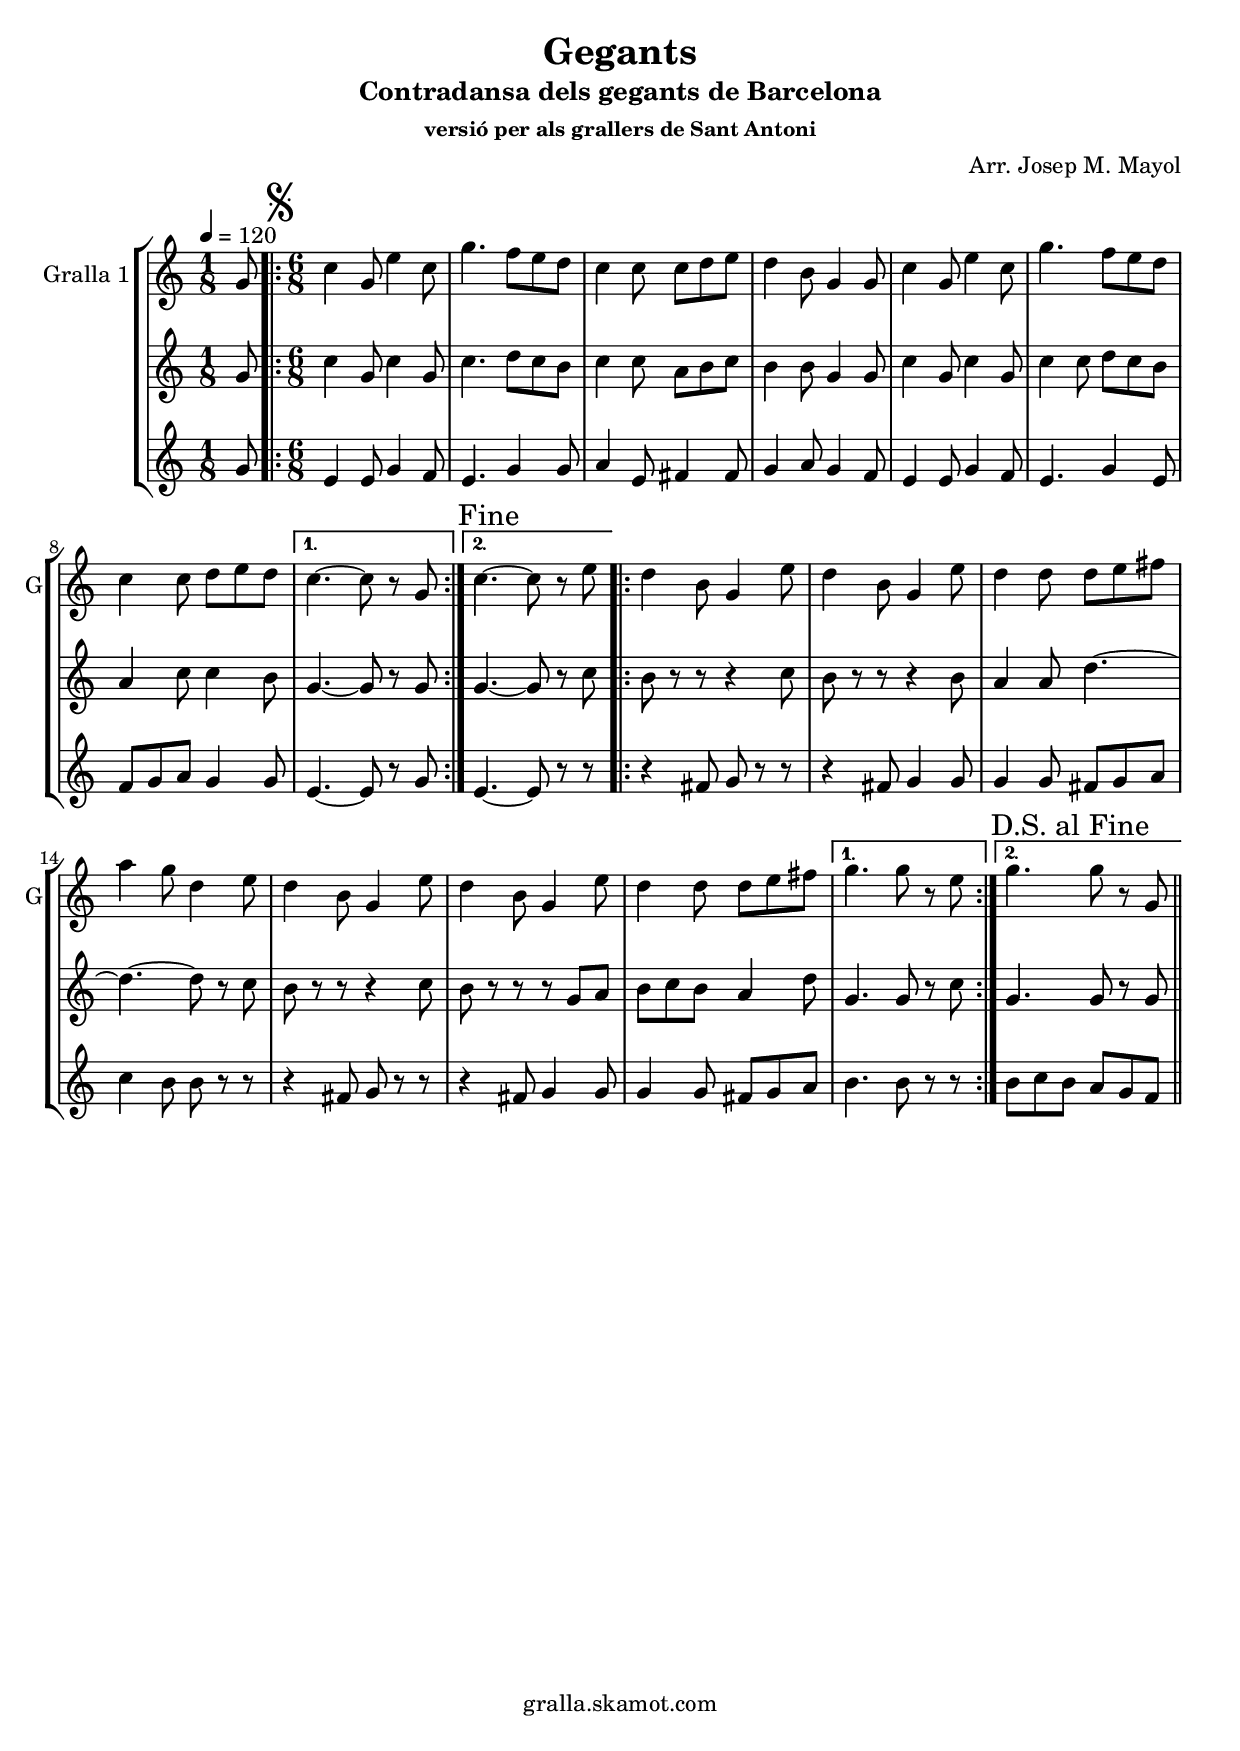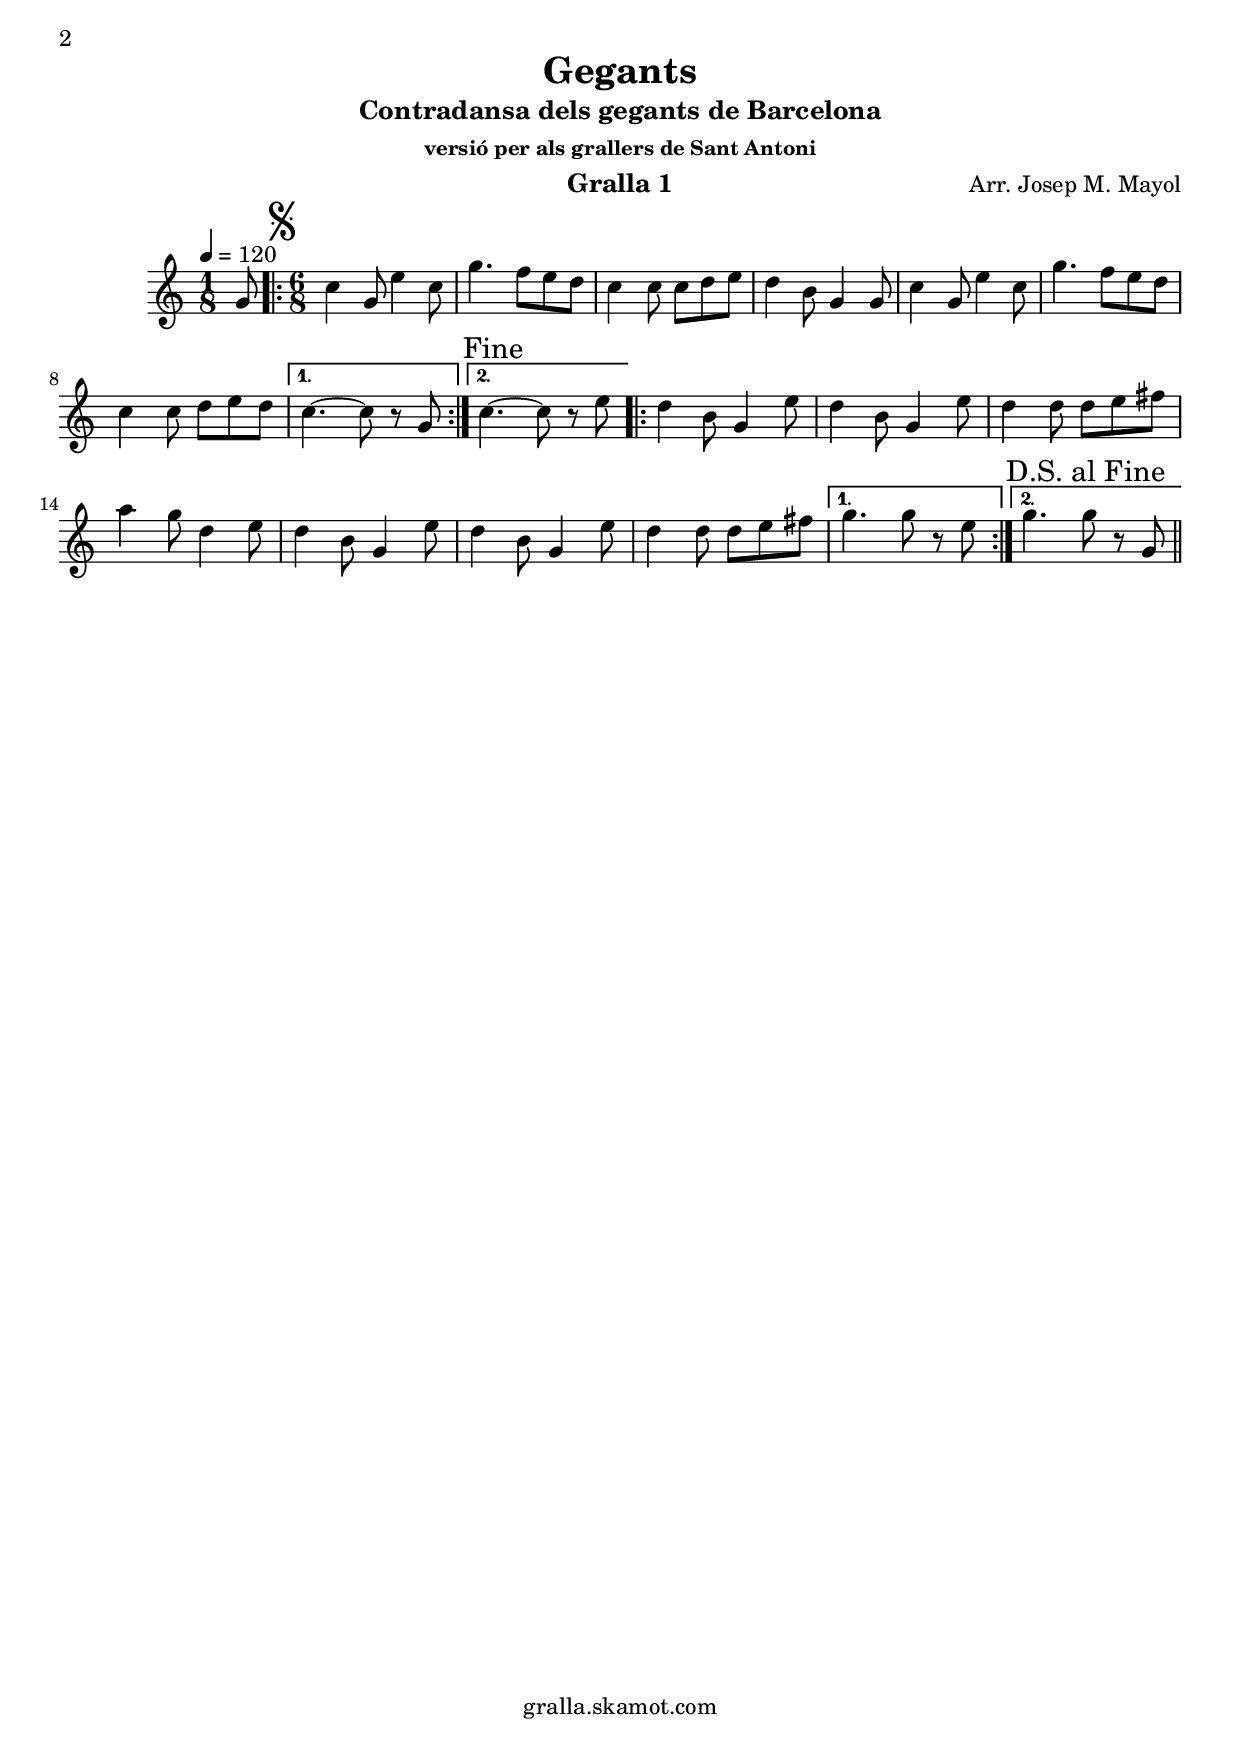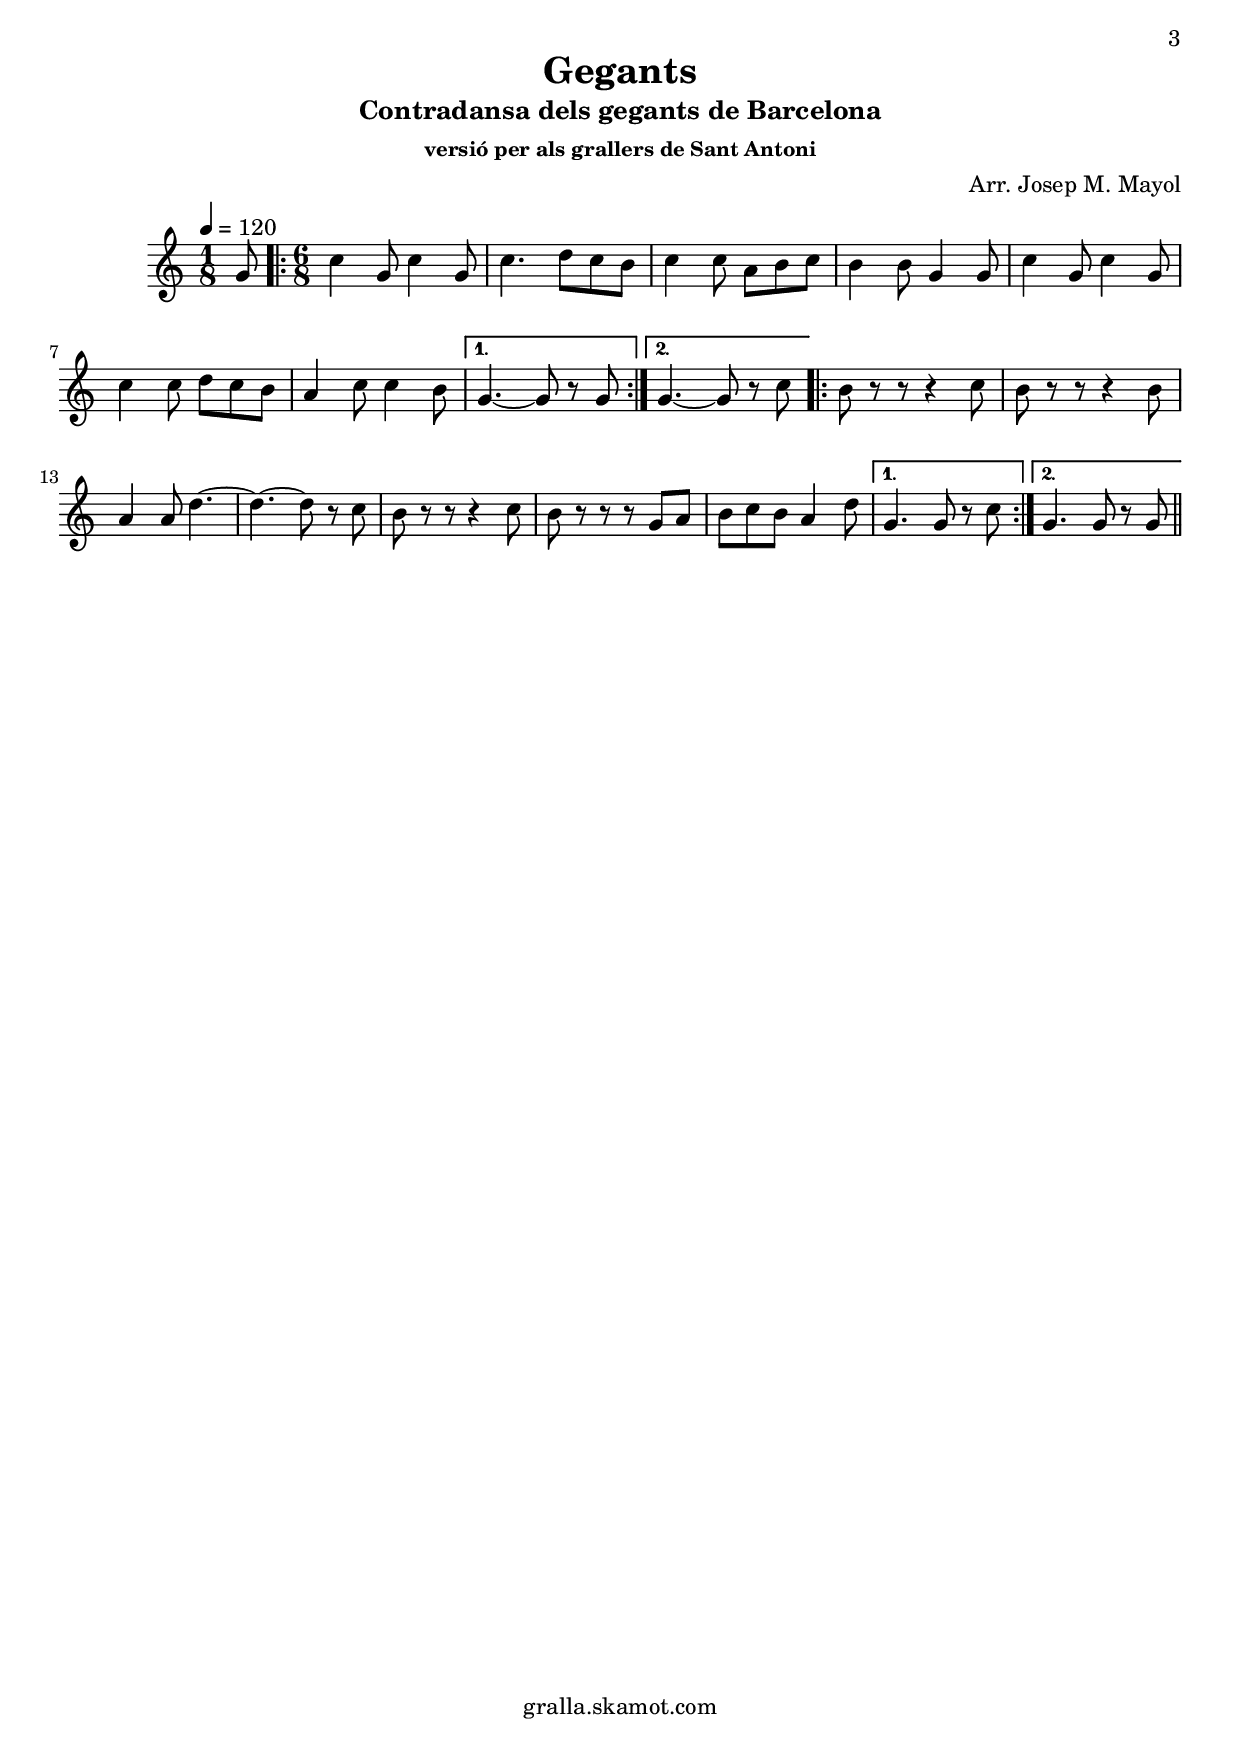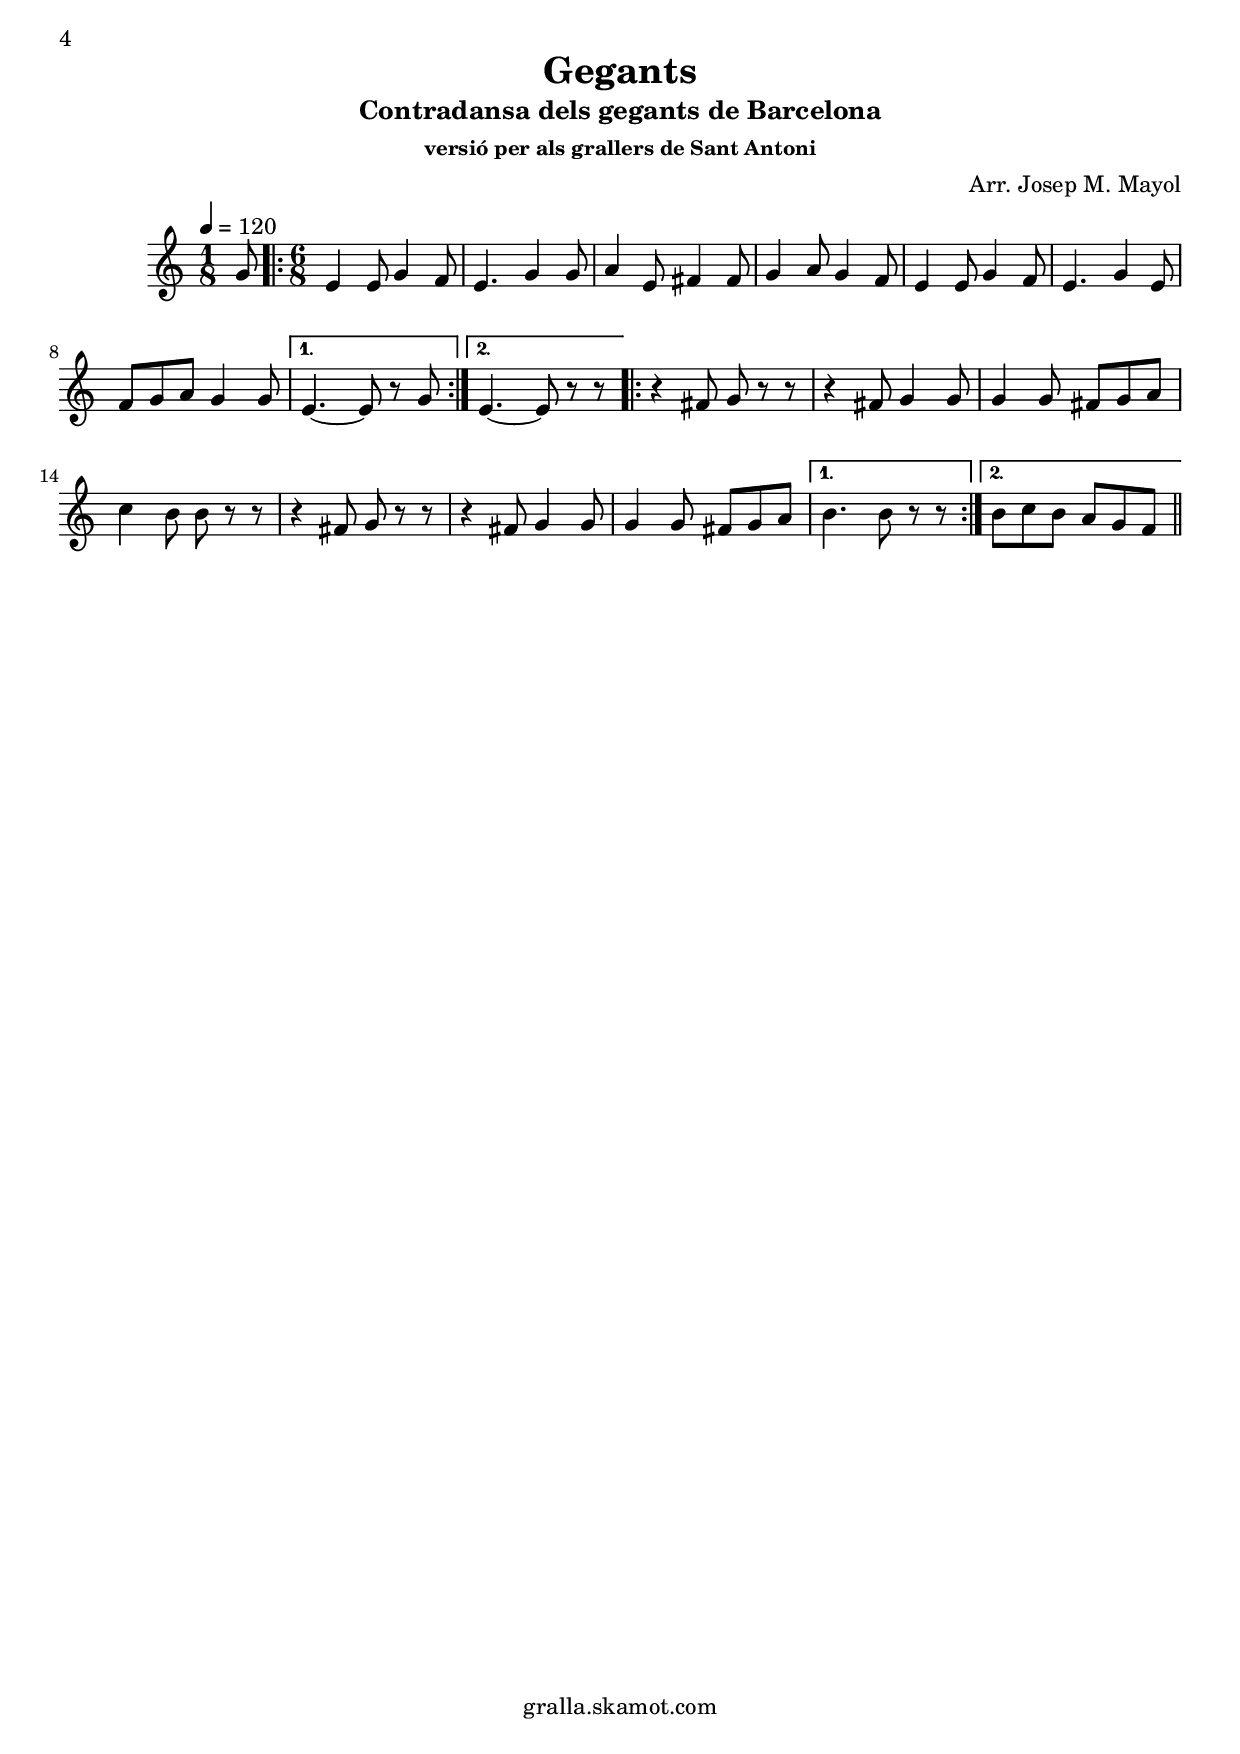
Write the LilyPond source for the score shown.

\version "2.16.2"

\header {
  dedication=""
  title="Gegants"
  subtitle="Contradansa dels gegants de Barcelona"
  subsubtitle="versió per als grallers de Sant Antoni"
  poet=""
  meter=""
  piece=""
  composer="Arr. Josep M. Mayol"
  arranger=""
  opus=""
  instrument=""
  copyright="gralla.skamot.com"
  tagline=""
}

liniaroAa =
\relative g'
{
  \tempo 4=120
  \clef treble
  \key c \major
  \time 1/8
  g8  |
  \time 6/8   \repeat volta 2 { \mark \markup {\musicglyph #"scripts.segno"} c4 g8 e'4 c8  |
  g'4. f8 e d  |
  c4 c8 c d e  |
  %05
  d4 b8 g4 g8  |
  c4 g8 e'4 c8  |
  g'4. f8 e d  |
  c4 c8 d e d }
  \alternative { { c4. ~ c8 r g }
  %10
  { \mark "Fine" c4. ~ c8 r e } }
  \repeat volta 2 { d4 b8 g4 e'8  |
  d4 b8 g4 e'8  |
  d4 d8 d e fis  |
  a4 g8 d4 e8  |
  %15
  d4 b8 g4 e'8  |
  d4 b8 g4 e'8  |
  d4 d8 d e fis }
  \alternative { { g4. g8 r e }
  { \mark "D.S. al Fine" g4. g8 r g, } } \bar "||"
}

liniaroAb =
\relative g'
{
  \tempo 4=120
  \clef treble
  \key c \major
  \time 1/8
  g8  |
  \time 6/8   \repeat volta 2 { c4 g8 c4 g8  |
  c4. d8 c b  |
  c4 c8 a b c  |
  %05
  b4 b8 g4 g8  |
  c4 g8 c4 g8  |
  c4 c8 d c b  |
  a4 c8 c4 b8 }
  \alternative { { g4. ~ g8 r g }
  %10
  { g4. ~ g8 r c } }
  \repeat volta 2 { b8 r r r4 c8  |
  b8 r r r4 b8  |
  a4 a8 d4. ~  |
  d4. ~ d8 r c  |
  %15
  b8 r r r4 c8  |
  b8 r r r g a  |
  b8 c b a4 d8 }
  \alternative { { g,4. g8 r c }
  { g4. g8 r g } } \bar "||"
}

liniaroAc =
\relative g'
{
  \tempo 4=120
  \clef treble
  \key c \major
  \time 1/8
  g8  |
  \time 6/8   \repeat volta 2 { e4 e8 g4 f8  |
  e4. g4 g8  |
  a4 e8 fis4 fis8  |
  %05
  g4 a8 g4 f8  |
  e4 e8 g4 f8  |
  e4. g4 e8  |
  f8 g a g4 g8 }
  \alternative { { e4. ~ e8 r g }
  %10
  { e4. ~ e8 r r } }
  \repeat volta 2 { r4 fis8 g r r  |
  r4 fis8 g4 g8  |
  g4 g8 fis g a  |
  c4 b8 b r r  |
  %15
  r4 fis8 g r r  |
  r4 fis8 g4 g8  |
  g4 g8 fis g a }
  \alternative { { b4. b8 r r }
  { b8 c b a g f } } \bar "||"
}

\bookpart {
  \score {
    \new StaffGroup {
      \override Score.RehearsalMark #'self-alignment-X = #LEFT
      <<
        \new Staff \with {instrumentName = #"Gralla 1" shortInstrumentName = #"G"} \liniaroAa
        \new Staff \with {instrumentName = #"" shortInstrumentName = #" "} \liniaroAb
        \new Staff \with {instrumentName = #"" shortInstrumentName = #" "} \liniaroAc
      >>
    }
    \layout {}
  }
  \score { \unfoldRepeats
    \new StaffGroup {
      \override Score.RehearsalMark #'self-alignment-X = #LEFT
      <<
        \new Staff \with {instrumentName = #"Gralla 1" shortInstrumentName = #"G"} \liniaroAa
        \new Staff \with {instrumentName = #"" shortInstrumentName = #" "} \liniaroAb
        \new Staff \with {instrumentName = #"" shortInstrumentName = #" "} \liniaroAc
      >>
    }
    \midi {
      \set Staff.midiInstrument = "oboe"
      \set DrumStaff.midiInstrument = "drums"
    }
  }
}

\bookpart {
  \header {instrument="Gralla 1"}
  \score {
    \new StaffGroup {
      \override Score.RehearsalMark #'self-alignment-X = #LEFT
      <<
        \new Staff \liniaroAa
      >>
    }
    \layout {}
  }
  \score { \unfoldRepeats
    \new StaffGroup {
      \override Score.RehearsalMark #'self-alignment-X = #LEFT
      <<
        \new Staff \liniaroAa
      >>
    }
    \midi {
      \set Staff.midiInstrument = "oboe"
      \set DrumStaff.midiInstrument = "drums"
    }
  }
}

\bookpart {
  \header {instrument=""}
  \score {
    \new StaffGroup {
      \override Score.RehearsalMark #'self-alignment-X = #LEFT
      <<
        \new Staff \liniaroAb
      >>
    }
    \layout {}
  }
  \score { \unfoldRepeats
    \new StaffGroup {
      \override Score.RehearsalMark #'self-alignment-X = #LEFT
      <<
        \new Staff \liniaroAb
      >>
    }
    \midi {
      \set Staff.midiInstrument = "oboe"
      \set DrumStaff.midiInstrument = "drums"
    }
  }
}

\bookpart {
  \header {instrument=""}
  \score {
    \new StaffGroup {
      \override Score.RehearsalMark #'self-alignment-X = #LEFT
      <<
        \new Staff \liniaroAc
      >>
    }
    \layout {}
  }
  \score { \unfoldRepeats
    \new StaffGroup {
      \override Score.RehearsalMark #'self-alignment-X = #LEFT
      <<
        \new Staff \liniaroAc
      >>
    }
    \midi {
      \set Staff.midiInstrument = "oboe"
      \set DrumStaff.midiInstrument = "drums"
    }
  }
}

